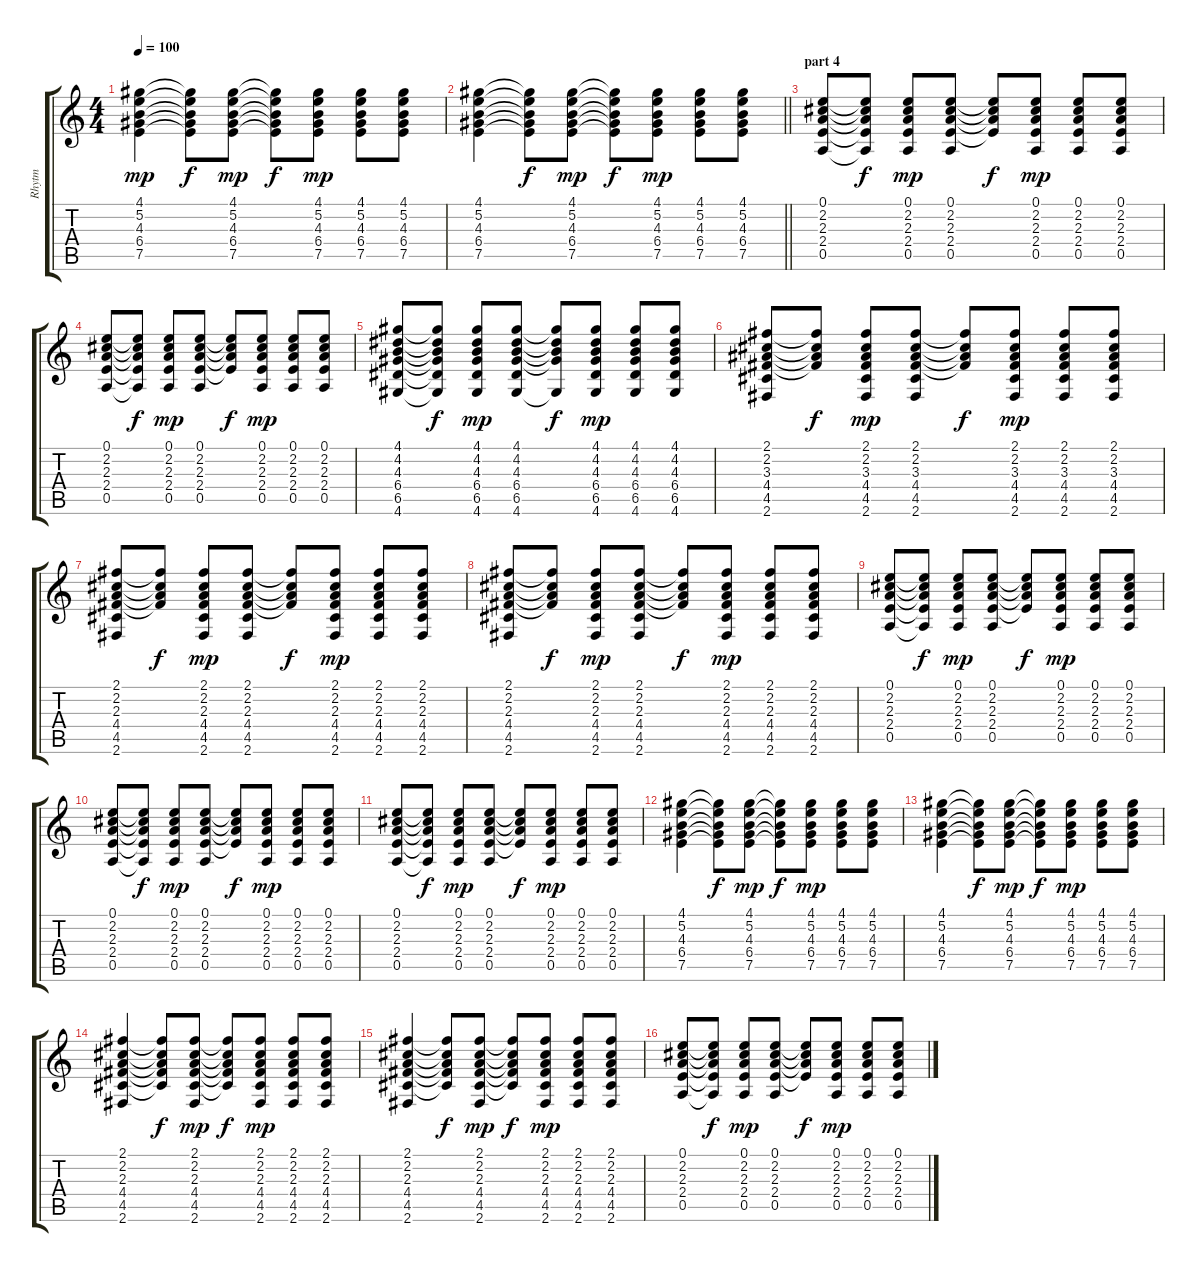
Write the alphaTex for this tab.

\track ("Rhytm" "Rhytm") {instrument electricguitarjazz}
\staff {score tabs}
\tuning (E4 B3 G3 D3 A2 E2) {hide}
\ts (4 4)
\tempo 100
\clef g2
\ks c
(4.1 5.2 4.3 6.4 7.5).4{dy mp} (4.1{t} 5.2{t} 4.3{t} 6.4{t} 7.5{t}).8{dy f} (4.1 5.2 4.3 6.4 7.5).8{dy mp} (4.1{t} 5.2{t} 4.3{t} 6.4{t} 7.5{t}).8{dy f} (4.1 5.2 4.3 6.4 7.5).8{dy mp} (4.1 5.2 4.3 6.4 7.5).8 (4.1 5.2 4.3 6.4 7.5).8 |
\barLineRight lightlight
(4.1 5.2 4.3 6.4 7.5).4 (4.1{t} 5.2{t} 4.3{t} 6.4{t} 7.5{t}).8{dy f} (4.1 5.2 4.3 6.4 7.5).8{dy mp} (4.1{t} 5.2{t} 4.3{t} 6.4{t} 7.5{t}).8{dy f} (4.1 5.2 4.3 6.4 7.5).8{dy mp} (4.1 5.2 4.3 6.4 7.5).8 (4.1 5.2 4.3 6.4 7.5).8 |
\section ("" "part 4")
(0.1 2.2 2.3 2.4 0.5).8 (0.1{t} 2.2{t} 2.3{t} 2.4{t} 0.5{t}).8{dy f} (0.1 2.2 2.3 2.4 0.5).8{dy mp} (0.1 2.2 2.3 2.4 0.5).8 (0.1{t} 2.2{t} 2.3{t} 2.4{t}).8{dy f} (0.1 2.2 2.3 2.4 0.5).8{dy mp} (0.1 2.2 2.3 2.4 0.5).8 (0.1 2.2 2.3 2.4 0.5).8 |
(0.1 2.2 2.3 2.4 0.5).8 (0.1{t} 2.2{t} 2.3{t} 2.4{t} 0.5{t}).8{dy f} (0.1 2.2 2.3 2.4 0.5).8{dy mp} (0.1 2.2 2.3 2.4 0.5).8 (0.1{t} 2.2{t} 2.3{t} 2.4{t}).8{dy f} (0.1 2.2 2.3 2.4 0.5).8{dy mp} (0.1 2.2 2.3 2.4 0.5).8 (0.1 2.2 2.3 2.4 0.5).8 |
(4.1 4.2 4.3 6.4 6.5 4.6).8 (4.1{t} 4.2{t} 4.3{t} 6.4{t} 6.5{t} 4.6{t}).8{dy f} (4.1 4.2 4.3 6.4 6.5 4.6).8{dy mp} (4.1 4.2 4.3 6.4 6.5 4.6).8 (4.1{t} 4.2{t} 4.3{t} 6.4{t} 4.6{t}).8{dy f} (4.1 4.2 4.3 6.4 6.5 4.6).8{dy mp} (4.1 4.2 4.3 6.4 6.5 4.6).8 (4.1 4.2 4.3 6.4 6.5 4.6).8 |
(2.1 2.2 3.3 4.4 4.5 2.6).8 (2.1{t} 2.2{t} 3.3{t} 4.4{t}).8{dy f} (2.1 2.2 3.3 4.4 4.5 2.6).8{dy mp} (2.1 2.2 3.3 4.4 4.5 2.6).8 (2.1{t} 2.2{t} 3.3{t} 4.4{t}).8{dy f} (2.1 2.2 3.3 4.4 4.5 2.6).8{dy mp} (2.1 2.2 3.3 4.4 4.5 2.6).8 (2.1 2.2 3.3 4.4 4.5 2.6).8 |
(2.1 2.2 2.3 4.4 4.5 2.6).8 (2.1{t} 2.2{t} 2.3{t} 4.4{t}).8{dy f} (2.1 2.2 2.3 4.4 4.5 2.6).8{dy mp} (2.1 2.2 2.3 4.4 4.5 2.6).8 (2.1{t} 2.2{t} 2.3{t} 4.4{t}).8{dy f} (2.1 2.2 2.3 4.4 4.5 2.6).8{dy mp} (2.1 2.2 2.3 4.4 4.5 2.6).8 (2.1 2.2 2.3 4.4 4.5 2.6).8 |
(2.1 2.2 2.3 4.4 4.5 2.6).8 (2.1{t} 2.2{t} 2.3{t} 4.4{t}).8{dy f} (2.1 2.2 2.3 4.4 4.5 2.6).8{dy mp} (2.1 2.2 2.3 4.4 4.5 2.6).8 (2.1{t} 2.2{t} 2.3{t} 4.4{t}).8{dy f} (2.1 2.2 2.3 4.4 4.5 2.6).8{dy mp} (2.1 2.2 2.3 4.4 4.5 2.6).8 (2.1 2.2 2.3 4.4 4.5 2.6).8 |
(0.1 2.2 2.3 2.4 0.5).8 (0.1{t} 2.2{t} 2.3{t} 2.4{t} 0.5{t}).8{dy f} (0.1 2.2 2.3 2.4 0.5).8{dy mp} (0.1 2.2 2.3 2.4 0.5).8 (0.1{t} 2.2{t} 2.3{t} 2.4{t}).8{dy f} (0.1 2.2 2.3 2.4 0.5).8{dy mp} (0.1 2.2 2.3 2.4 0.5).8 (0.1 2.2 2.3 2.4 0.5).8 |
(0.1 2.2 2.3 2.4 0.5).8 (0.1{t} 2.2{t} 2.3{t} 2.4{t} 0.5{t}).8{dy f} (0.1 2.2 2.3 2.4 0.5).8{dy mp} (0.1 2.2 2.3 2.4 0.5).8 (0.1{t} 2.2{t} 2.3{t} 2.4{t}).8{dy f} (0.1 2.2 2.3 2.4 0.5).8{dy mp} (0.1 2.2 2.3 2.4 0.5).8 (0.1 2.2 2.3 2.4 0.5).8 |
(0.1 2.2 2.3 2.4 0.5).8 (0.1{t} 2.2{t} 2.3{t} 2.4{t} 0.5{t}).8{dy f} (0.1 2.2 2.3 2.4 0.5).8{dy mp} (0.1 2.2 2.3 2.4 0.5).8 (0.1{t} 2.2{t} 2.3{t} 2.4{t}).8{dy f} (0.1 2.2 2.3 2.4 0.5).8{dy mp} (0.1 2.2 2.3 2.4 0.5).8 (0.1 2.2 2.3 2.4 0.5).8 |
(4.1 5.2 4.3 6.4 7.5).4 (4.1{t} 5.2{t} 4.3{t} 6.4{t} 7.5{t}).8{dy f} (4.1 5.2 4.3 6.4 7.5).8{dy mp} (4.1{t} 5.2{t} 4.3{t} 6.4{t} 7.5{t}).8{dy f} (4.1 5.2 4.3 6.4 7.5).8{dy mp} (4.1 5.2 4.3 6.4 7.5).8 (4.1 5.2 4.3 6.4 7.5).8 |
(4.1 5.2 4.3 6.4 7.5).4 (4.1{t} 5.2{t} 4.3{t} 6.4{t} 7.5{t}).8{dy f} (4.1 5.2 4.3 6.4 7.5).8{dy mp} (4.1{t} 5.2{t} 4.3{t} 6.4{t} 7.5{t}).8{dy f} (4.1 5.2 4.3 6.4 7.5).8{dy mp} (4.1 5.2 4.3 6.4 7.5).8 (4.1 5.2 4.3 6.4 7.5).8 |
(2.1 2.2 2.3 4.4 4.5 2.6).4 (2.1{t} 2.2{t} 2.3{t} 4.4{t} 4.5{t}).8{dy f} (2.1 2.2 2.3 4.4 4.5 2.6).8{dy mp} (2.1{t} 2.2{t} 2.3{t} 4.4{t} 4.5{t}).8{dy f} (2.1 2.2 2.3 4.4 4.5 2.6).8{dy mp} (2.1 2.2 2.3 4.4 4.5 2.6).8 (2.1 2.2 2.3 4.4 4.5 2.6).8 |
(2.1 2.2 2.3 4.4 4.5 2.6).4 (2.1{t} 2.2{t} 2.3{t} 4.4{t} 4.5{t}).8{dy f} (2.1 2.2 2.3 4.4 4.5 2.6).8{dy mp} (2.1{t} 2.2{t} 2.3{t} 4.4{t} 4.5{t}).8{dy f} (2.1 2.2 2.3 4.4 4.5 2.6).8{dy mp} (2.1 2.2 2.3 4.4 4.5 2.6).8 (2.1 2.2 2.3 4.4 4.5 2.6).8 |
(0.1 2.2 2.3 2.4 0.5).8 (0.1{t} 2.2{t} 2.3{t} 2.4{t} 0.5{t}).8{dy f} (0.1 2.2 2.3 2.4 0.5).8{dy mp} (0.1 2.2 2.3 2.4 0.5).8 (0.1{t} 2.2{t} 2.3{t} 2.4{t}).8{dy f} (0.1 2.2 2.3 2.4 0.5).8{dy mp} (0.1 2.2 2.3 2.4 0.5).8 (0.1 2.2 2.3 2.4 0.5).8
